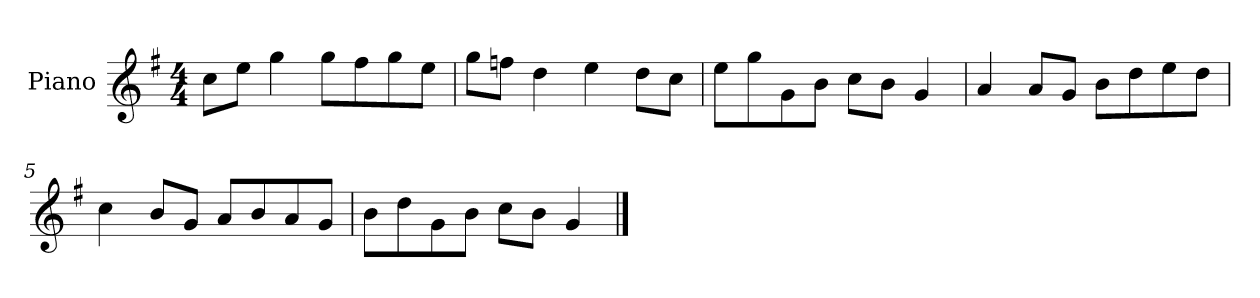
**kern
*part1
*staff1
*I"Piano
*I'P-no
*clefG2
*k[f#]
*M4/4
*MM90
=1
8cc\L
8ee\J
4gg\
8gg\L
8ff#\
8gg\
8ee\J
=2
8gg\L
8ffn\J
4dd\
4ee\
8dd\L
8cc\J
=3
8ee\L
8gg\
8g\
8b\J
8cc\L
8b\J
4g/
=4
4a/
8a/L
8g/J
8b\L
8dd\
8ee\
8dd\J
=5
4cc\
8b/L
8g/J
8a/L
8b/
8a/
8g/J
!!LO:LB:g=z
=6
8b\L
8dd\
8g\
8b\J
8cc\L
8b\J
4g/
==
*-
